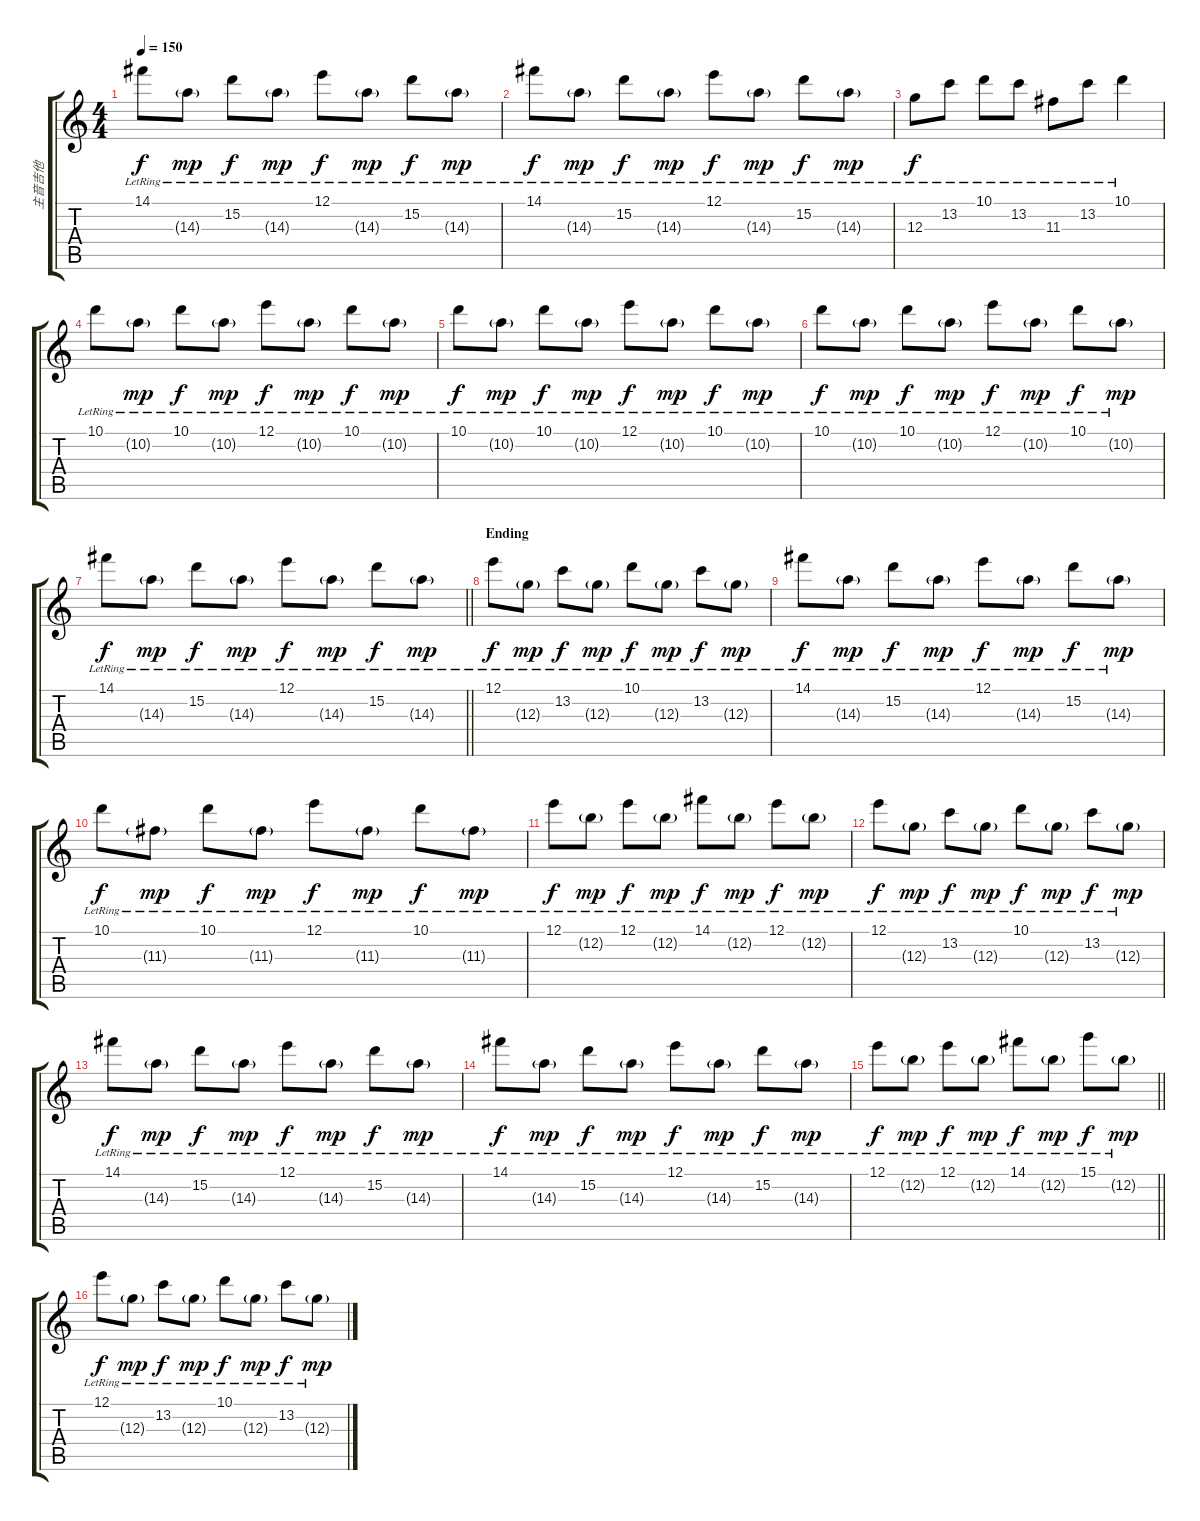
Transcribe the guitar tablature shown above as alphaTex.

\track ("主音吉他" "主音吉他") {instrument overdrivenguitar}
\staff {score tabs}
\tuning (E4 B3 G3 D3 A2 E2) {hide}
\ts (4 4)
\tempo 150
\clef g2
\ks c
14.1{lr}.8{dy f} 14.3{g lr}.8{dy mp} 15.2{lr}.8{dy f} 14.3{g lr}.8{dy mp} 12.1{lr}.8{dy f} 14.3{g lr}.8{dy mp} 15.2{lr}.8{dy f} 14.3{g lr}.8{dy mp} |
14.1{lr}.8{dy f} 14.3{g lr}.8{dy mp} 15.2{lr}.8{dy f} 14.3{g lr}.8{dy mp} 12.1{lr}.8{dy f} 14.3{g lr}.8{dy mp} 15.2{lr}.8{dy f} 14.3{g lr}.8{dy mp} |
12.3{lr}.8{dy f} 13.2{lr}.8 10.1{lr}.8 13.2{lr}.8 11.3{lr}.8 13.2{lr}.8 10.1{lr}.4 |
10.1{lr}.8 10.2{g lr}.8{dy mp} 10.1{lr}.8{dy f} 10.2{g lr}.8{dy mp} 12.1{lr}.8{dy f} 10.2{g lr}.8{dy mp} 10.1{lr}.8{dy f} 10.2{g lr}.8{dy mp} |
10.1{lr}.8{dy f} 10.2{g lr}.8{dy mp} 10.1{lr}.8{dy f} 10.2{g lr}.8{dy mp} 12.1{lr}.8{dy f} 10.2{g lr}.8{dy mp} 10.1{lr}.8{dy f} 10.2{g lr}.8{dy mp} |
10.1{lr}.8{dy f} 10.2{g lr}.8{dy mp} 10.1{lr}.8{dy f} 10.2{g lr}.8{dy mp} 12.1{lr}.8{dy f} 10.2{g lr}.8{dy mp} 10.1{lr}.8{dy f} 10.2{g lr}.8{dy mp} |
\barLineRight lightlight
14.1{lr}.8{dy f} 14.3{g lr}.8{dy mp} 15.2{lr}.8{dy f} 14.3{g lr}.8{dy mp} 12.1{lr}.8{dy f} 14.3{g lr}.8{dy mp} 15.2{lr}.8{dy f} 14.3{g lr}.8{dy mp} |
\section ("" "Ending")
12.1{lr}.8{dy f} 12.3{g lr}.8{dy mp} 13.2{lr}.8{dy f} 12.3{g lr}.8{dy mp} 10.1{lr}.8{dy f} 12.3{g lr}.8{dy mp} 13.2{lr}.8{dy f} 12.3{g lr}.8{dy mp} |
14.1{lr}.8{dy f} 14.3{g lr}.8{dy mp} 15.2{lr}.8{dy f} 14.3{g lr}.8{dy mp} 12.1{lr}.8{dy f} 14.3{g lr}.8{dy mp} 15.2{lr}.8{dy f} 14.3{g lr}.8{dy mp} |
10.1{lr}.8{dy f} 11.3{g lr}.8{dy mp} 10.1{lr}.8{dy f} 11.3{g lr}.8{dy mp} 12.1{lr}.8{dy f} 11.3{g lr}.8{dy mp} 10.1{lr}.8{dy f} 11.3{g lr}.8{dy mp} |
12.1{lr}.8{dy f} 12.2{g lr}.8{dy mp} 12.1{lr}.8{dy f} 12.2{g lr}.8{dy mp} 14.1{lr}.8{dy f} 12.2{g lr}.8{dy mp} 12.1{lr}.8{dy f} 12.2{g lr}.8{dy mp} |
12.1{lr}.8{dy f} 12.3{g lr}.8{dy mp} 13.2{lr}.8{dy f} 12.3{g lr}.8{dy mp} 10.1{lr}.8{dy f} 12.3{g lr}.8{dy mp} 13.2{lr}.8{dy f} 12.3{g lr}.8{dy mp} |
14.1{lr}.8{dy f} 14.3{g lr}.8{dy mp} 15.2{lr}.8{dy f} 14.3{g lr}.8{dy mp} 12.1{lr}.8{dy f} 14.3{g lr}.8{dy mp} 15.2{lr}.8{dy f} 14.3{g lr}.8{dy mp} |
14.1{lr}.8{dy f} 14.3{g lr}.8{dy mp} 15.2{lr}.8{dy f} 14.3{g lr}.8{dy mp} 12.1{lr}.8{dy f} 14.3{g lr}.8{dy mp} 15.2{lr}.8{dy f} 14.3{g lr}.8{dy mp} |
\barLineRight lightlight
12.1{lr}.8{dy f} 12.2{g lr}.8{dy mp} 12.1{lr}.8{dy f} 12.2{g lr}.8{dy mp} 14.1{lr}.8{dy f} 12.2{g lr}.8{dy mp} 15.1{lr}.8{dy f} 12.2{g lr}.8{dy mp} |
12.1{lr}.8{dy f} 12.3{g lr}.8{dy mp} 13.2{lr}.8{dy f} 12.3{g lr}.8{dy mp} 10.1{lr}.8{dy f} 12.3{g lr}.8{dy mp} 13.2{lr}.8{dy f} 12.3{g lr}.8{dy mp}
